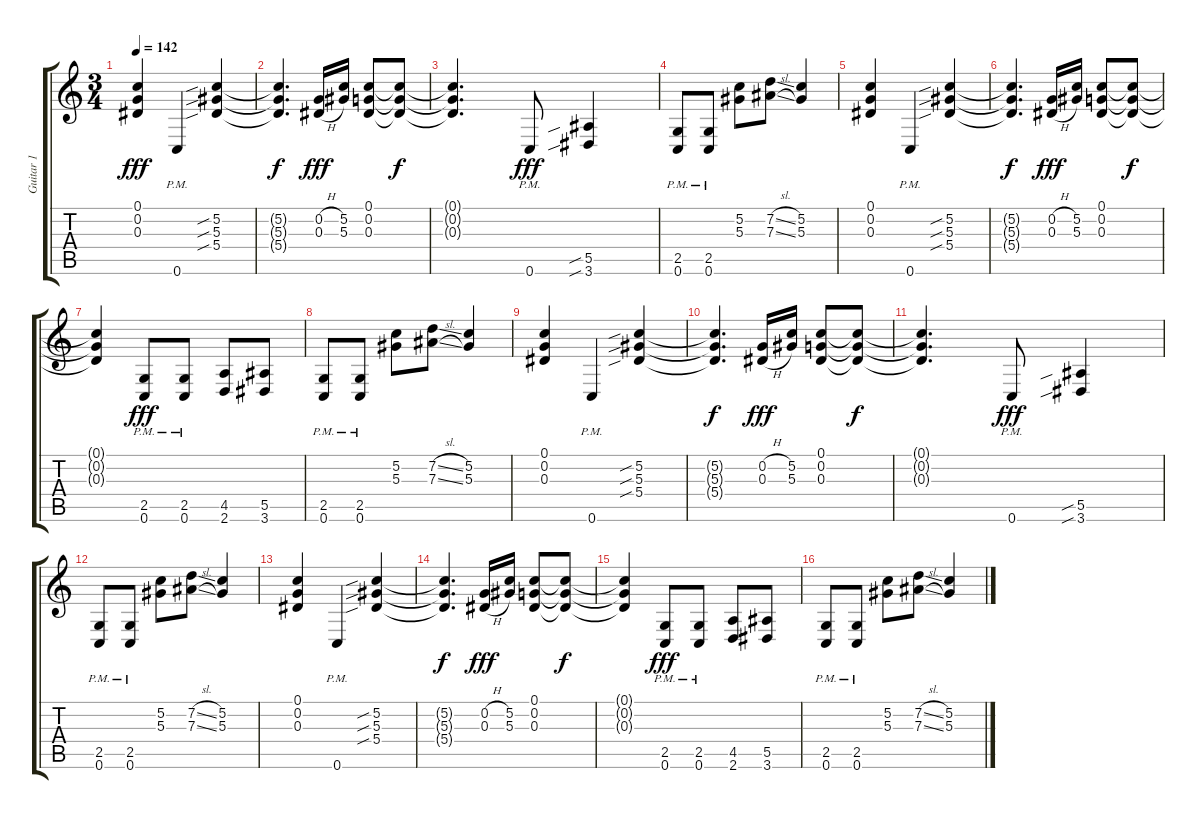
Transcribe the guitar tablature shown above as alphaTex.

\track ("Guitar 1" "Guitar 1") {instrument distortionguitar}
\staff {score tabs}
\tuning (C4 G3 Eb3 Bb2 F2 C2) {hide}
\ts (3 4)
\tempo 142
\clef g2
\ks c
(0.1 0.2 0.3).4{dy fff} 0.6{pm}.4 (5.2{sib} 5.3{sib} 5.4{sib}).4 |
(5.2{t} 5.3{t} 5.4{t}).4{d dy f} (0.2{h} 0.3{h}).16{dy fff} (5.2 5.3).16 (0.1 0.2 0.3).8 (0.1{t} 0.2{t} 0.3{t}).8{dy f} |
(0.1{t} 0.2{t} 0.3{t}).4{d} 0.6{pm}.8{dy fff} (5.5{sib} 3.6{sib}).4 |
(2.5{pm} 0.6{pm}).8 (2.5{pm} 0.6{pm}).8 (5.2 5.3).8 (7.2{sl} 7.3{sl}).8 (5.2 5.3).4 |
(0.1 0.2 0.3).4 0.6{pm}.4 (5.2{sib} 5.3{sib} 5.4{sib}).4 |
(5.2{t} 5.3{t} 5.4{t}).4{d dy f} (0.2{h} 0.3{h}).16{dy fff} (5.2 5.3).16 (0.1 0.2 0.3).8 (0.1{t} 0.2{t} 0.3{t}).8{dy f} |
(0.1{t} 0.2{t} 0.3{t}).4 (2.5{pm} 0.6{pm}).8{dy fff} (2.5{pm} 0.6{pm}).8 (4.5 2.6).8 (5.5 3.6).8 |
(2.5{pm} 0.6{pm}).8 (2.5{pm} 0.6{pm}).8 (5.2 5.3).8 (7.2{sl} 7.3{sl}).8 (5.2 5.3).4 |
(0.1 0.2 0.3).4 0.6{pm}.4 (5.2{sib} 5.3{sib} 5.4{sib}).4 |
(5.2{t} 5.3{t} 5.4{t}).4{d dy f} (0.2{h} 0.3{h}).16{dy fff} (5.2 5.3).16 (0.1 0.2 0.3).8 (0.1{t} 0.2{t} 0.3{t}).8{dy f} |
(0.1{t} 0.2{t} 0.3{t}).4{d} 0.6{pm}.8{dy fff} (5.5{sib} 3.6{sib}).4 |
(2.5{pm} 0.6{pm}).8 (2.5{pm} 0.6{pm}).8 (5.2 5.3).8 (7.2{sl} 7.3{sl}).8 (5.2 5.3).4 |
(0.1 0.2 0.3).4 0.6{pm}.4 (5.2{sib} 5.3{sib} 5.4{sib}).4 |
(5.2{t} 5.3{t} 5.4{t}).4{d dy f} (0.2{h} 0.3{h}).16{dy fff} (5.2 5.3).16 (0.1 0.2 0.3).8 (0.1{t} 0.2{t} 0.3{t}).8{dy f} |
(0.1{t} 0.2{t} 0.3{t}).4 (2.5{pm} 0.6{pm}).8{dy fff} (2.5{pm} 0.6{pm}).8 (4.5 2.6).8 (5.5 3.6).8 |
(2.5{pm} 0.6{pm}).8 (2.5{pm} 0.6{pm}).8 (5.2 5.3).8 (7.2{sl} 7.3{sl}).8 (5.2 5.3).4
